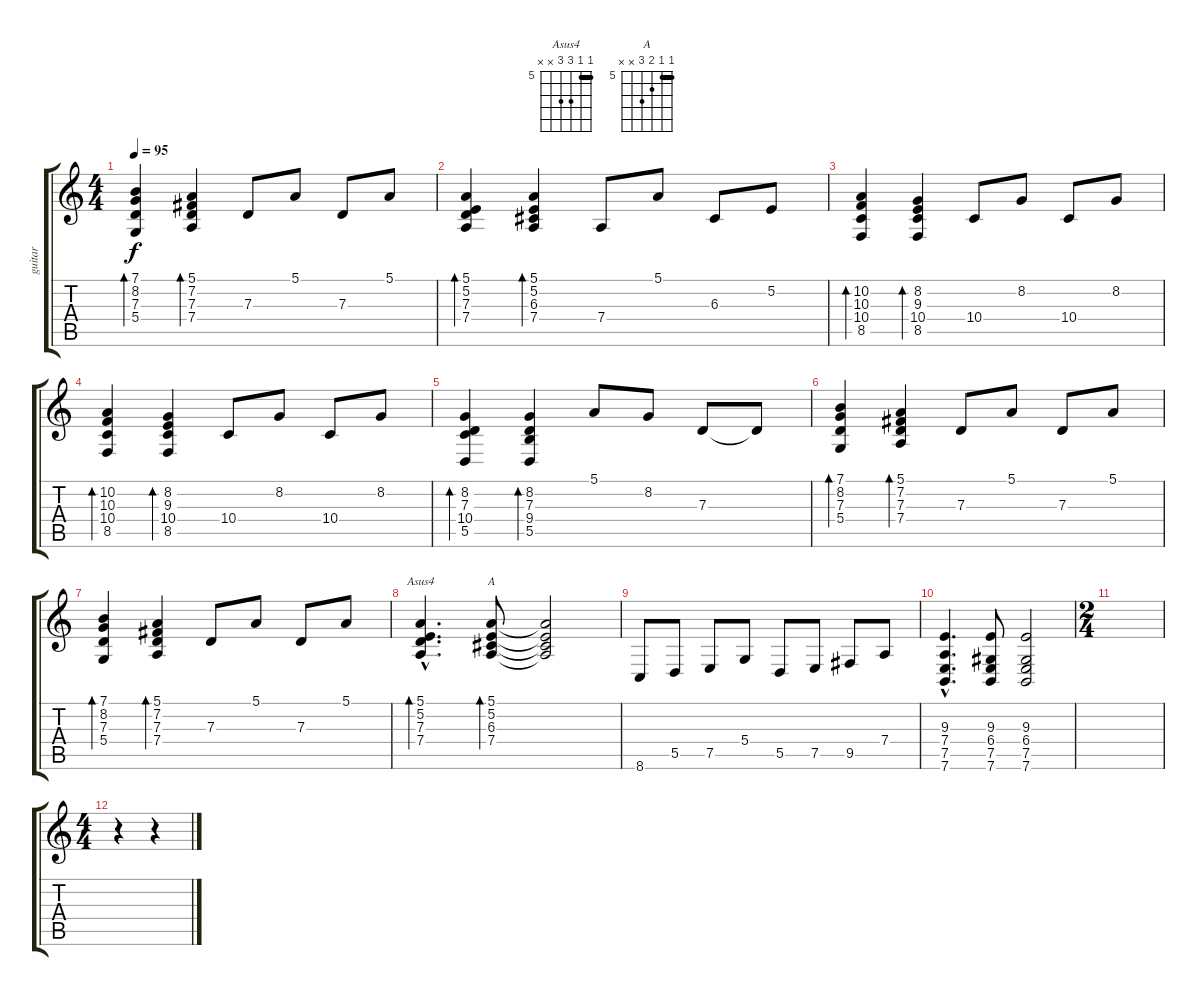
\track ("guitar" "guitar") {instrument harpsichord}
\staff {score tabs}
\tuning (E4 B3 G3 D3 A2 E2) {hide}
\chord ("Asus4" 5 5 7 7 x x) {firstfret 5 barre 5}
\chord ("A" 5 5 6 7 x x) {firstfret 5 barre 5}
\ts (4 4)
\tempo 95
\clef g2
\ks c
(7.1 8.2 7.3 5.4).4{bd 480 dy f} (5.1 7.2 7.3 7.4).4{bd 480} 7.3.8 5.1.8 7.3.8 5.1.8 |
(5.1 5.2 7.3 7.4).4{bd 480} (5.1 5.2 6.3 7.4).4{bd 480} 7.4.8 5.1.8 6.3.8 5.2.8 |
(10.2 10.3 10.4 8.5).4{bd 480} (8.2 9.3 10.4 8.5).4{bd 480} 10.4.8 8.2.8 10.4.8 8.2.8 |
(10.2 10.3 10.4 8.5).4{bd 480} (8.2 9.3 10.4 8.5).4{bd 480} 10.4.8 8.2.8 10.4.8 8.2.8 |
(8.2 7.3 10.4 5.5).4{bd 480} (8.2 7.3 9.4 5.5).4{bd 480} 5.1.8 8.2.8 7.3.8 7.3{t}.8 |
(7.1 8.2 7.3 5.4).4{bd 480} (5.1 7.2 7.3 7.4).4{bd 480} 7.3.8 5.1.8 7.3.8 5.1.8 |
(7.1 8.2 7.3 5.4).4{bd 480} (5.1 7.2 7.3 7.4).4{bd 480} 7.3.8 5.1.8 7.3.8 5.1.8 |
(5.1{hac} 5.2{hac} 7.3{hac} 7.4{hac}).4{d bd 480 ch "Asus4"} (5.1 5.2 6.3 7.4).8{bd 480 ch "A"} (5.1{t} 5.2{t} 6.3{t} 7.4{t}).2 |
8.6.8 5.5.8 7.5.8 5.4.8 5.5.8 7.5.8 9.5.8 7.4.8 |
(9.3{hac} 7.4{hac} 7.5{hac} 7.6{hac}).4{d} (9.3 6.4 7.5 7.6).8 (9.3 6.4 7.5 7.6).2 |
\ts (2 4)
|
\ts (4 4)
r.4 r.4
